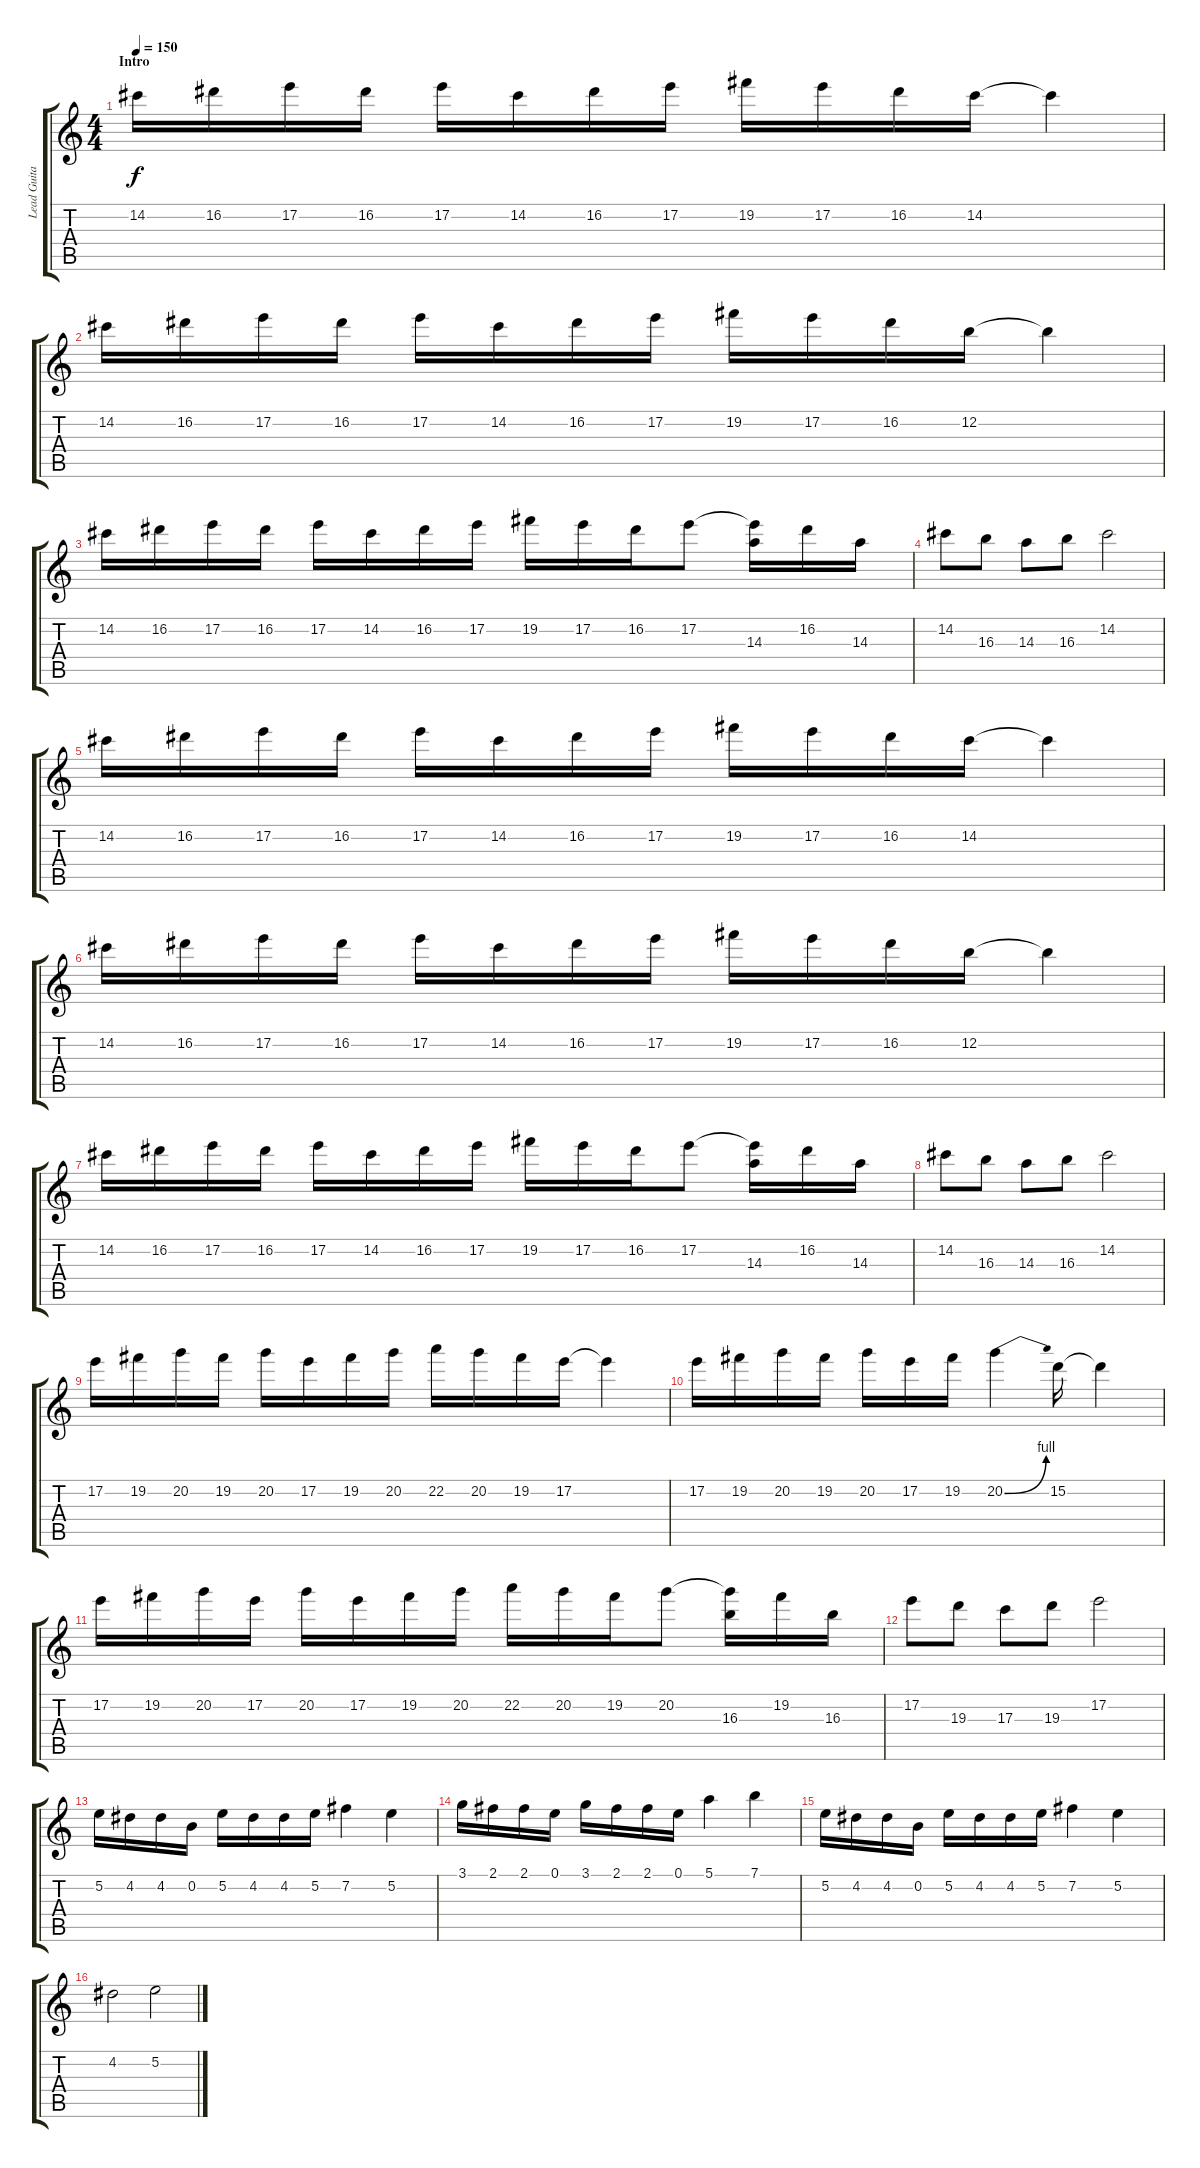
\track ("Lead Guitar" "Lead Guita") {instrument distortionguitar}
\staff {score tabs}
\tuning (E4 B3 G3 D3 A2 E2) {hide}
\ts (4 4)
\section ("" "Intro")
\tempo 150
\clef g2
\ks c
14.2.16{dy f instrument distortionguitar} 16.2.16 17.2.16 16.2.16 17.2.16 14.2.16 16.2.16 17.2.16 19.2.16 17.2.16 16.2.16 14.2.16 14.2{t}.4 |
14.2.16 16.2.16 17.2.16 16.2.16 17.2.16 14.2.16 16.2.16 17.2.16 19.2.16 17.2.16 16.2.16 12.2.16 12.2{t}.4 |
14.2.16 16.2.16 17.2.16 16.2.16 17.2.16 14.2.16 16.2.16 17.2.16 19.2.16 17.2.16 16.2.16 17.2.8 (17.2{t} 14.3).16 16.2.16 14.3.16 |
14.2.8 16.3.8 14.3.8 16.3.8 14.2.2 |
14.2.16 16.2.16 17.2.16 16.2.16 17.2.16 14.2.16 16.2.16 17.2.16 19.2.16 17.2.16 16.2.16 14.2.16 14.2{t}.4 |
14.2.16 16.2.16 17.2.16 16.2.16 17.2.16 14.2.16 16.2.16 17.2.16 19.2.16 17.2.16 16.2.16 12.2.16 12.2{t}.4 |
14.2.16 16.2.16 17.2.16 16.2.16 17.2.16 14.2.16 16.2.16 17.2.16 19.2.16 17.2.16 16.2.16 17.2.8 (17.2{t} 14.3).16 16.2.16 14.3.16 |
14.2.8 16.3.8 14.3.8 16.3.8 14.2.2 |
17.2.16 19.2.16 20.2.16 19.2.16 20.2.16 17.2.16 19.2.16 20.2.16 22.2.16 20.2.16 19.2.16 17.2.16 17.2{t}.4 |
17.2.16 19.2.16 20.2.16 19.2.16 20.2.16 17.2.16 19.2.16 20.2{be (bend 0 0 60 4)}.4 15.2.16 15.2{t}.4 |
17.2.16 19.2.16 20.2.16 17.2.16 20.2.16 17.2.16 19.2.16 20.2.16 22.2.16 20.2.16 19.2.16 20.2.8 (20.2{t} 16.3).16 19.2.16 16.3.16 |
17.2.8 19.3.8 17.3.8 19.3.8 17.2.2 |
5.2.16 4.2.16 4.2.16 0.2.16 5.2.16 4.2.16 4.2.16 5.2.16 7.2.4 5.2.4 |
3.1.16 2.1.16 2.1.16 0.1.16 3.1.16 2.1.16 2.1.16 0.1.16 5.1.4 7.1.4 |
5.2.16 4.2.16 4.2.16 0.2.16 5.2.16 4.2.16 4.2.16 5.2.16 7.2.4 5.2.4 |
4.2.2 5.2.2
